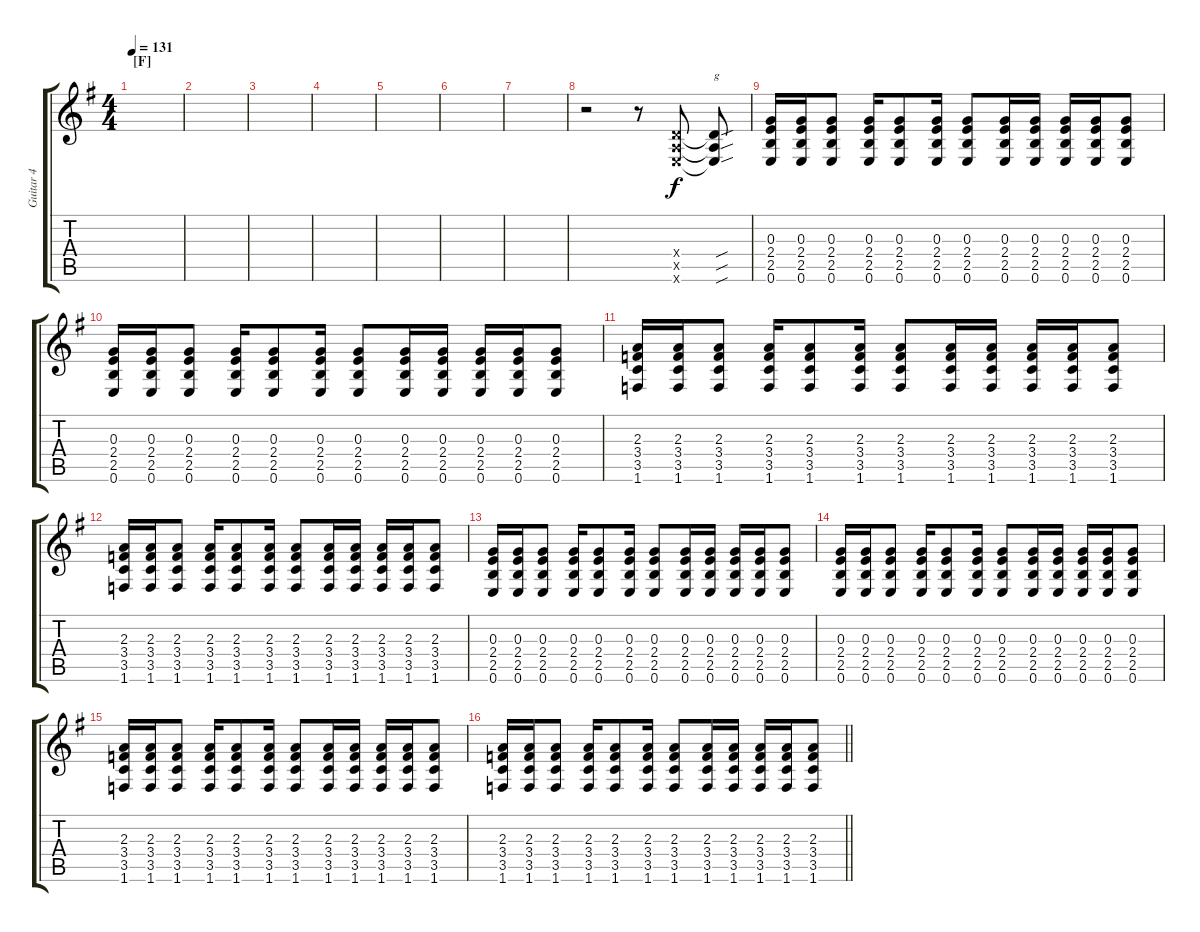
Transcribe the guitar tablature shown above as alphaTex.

\track ("Guitar 4" "Guitar 4") {instrument acousticguitarsteel}
\staff {score tabs}
\tuning (E4 B3 G3 D3 A2 E2) {hide}
\ts (4 4)
\section ("" "[F]")
\tempo 131
\clef g2
\ks eminor
|
|
|
|
|
|
|
r.2 r.8 (0.4{x} 0.5{x} 0.6{x}).8 (0.4{sou t} 0.5{sou t} 0.6{sou t}).8{txt "g"} |
(0.3 2.4 2.5 0.6).16 (0.3 2.4 2.5 0.6).16 (0.3 2.4 2.5 0.6).8 (0.3 2.4 2.5 0.6).16 (0.3 2.4 2.5 0.6).8 (0.3 2.4 2.5 0.6).16 (0.3 2.4 2.5 0.6).8 (0.3 2.4 2.5 0.6).16 (0.3 2.4 2.5 0.6).16 (0.3 2.4 2.5 0.6).16 (0.3 2.4 2.5 0.6).16 (0.3 2.4 2.5 0.6).8 |
(0.3 2.4 2.5 0.6).16 (0.3 2.4 2.5 0.6).16 (0.3 2.4 2.5 0.6).8 (0.3 2.4 2.5 0.6).16 (0.3 2.4 2.5 0.6).8 (0.3 2.4 2.5 0.6).16 (0.3 2.4 2.5 0.6).8 (0.3 2.4 2.5 0.6).16 (0.3 2.4 2.5 0.6).16 (0.3 2.4 2.5 0.6).16 (0.3 2.4 2.5 0.6).16 (0.3 2.4 2.5 0.6).8 |
(2.3 3.4 3.5 1.6).16 (2.3 3.4 3.5 1.6).16 (2.3 3.4 3.5 1.6).8 (2.3 3.4 3.5 1.6).16 (2.3 3.4 3.5 1.6).8 (2.3 3.4 3.5 1.6).16 (2.3 3.4 3.5 1.6).8 (2.3 3.4 3.5 1.6).16 (2.3 3.4 3.5 1.6).16 (2.3 3.4 3.5 1.6).16 (2.3 3.4 3.5 1.6).16 (2.3 3.4 3.5 1.6).8 |
(2.3 3.4 3.5 1.6).16 (2.3 3.4 3.5 1.6).16 (2.3 3.4 3.5 1.6).8 (2.3 3.4 3.5 1.6).16 (2.3 3.4 3.5 1.6).8 (2.3 3.4 3.5 1.6).16 (2.3 3.4 3.5 1.6).8 (2.3 3.4 3.5 1.6).16 (2.3 3.4 3.5 1.6).16 (2.3 3.4 3.5 1.6).16 (2.3 3.4 3.5 1.6).16 (2.3 3.4 3.5 1.6).8 |
(0.3 2.4 2.5 0.6).16 (0.3 2.4 2.5 0.6).16 (0.3 2.4 2.5 0.6).8 (0.3 2.4 2.5 0.6).16 (0.3 2.4 2.5 0.6).8 (0.3 2.4 2.5 0.6).16 (0.3 2.4 2.5 0.6).8 (0.3 2.4 2.5 0.6).16 (0.3 2.4 2.5 0.6).16 (0.3 2.4 2.5 0.6).16 (0.3 2.4 2.5 0.6).16 (0.3 2.4 2.5 0.6).8 |
(0.3 2.4 2.5 0.6).16 (0.3 2.4 2.5 0.6).16 (0.3 2.4 2.5 0.6).8 (0.3 2.4 2.5 0.6).16 (0.3 2.4 2.5 0.6).8 (0.3 2.4 2.5 0.6).16 (0.3 2.4 2.5 0.6).8 (0.3 2.4 2.5 0.6).16 (0.3 2.4 2.5 0.6).16 (0.3 2.4 2.5 0.6).16 (0.3 2.4 2.5 0.6).16 (0.3 2.4 2.5 0.6).8 |
(2.3 3.4 3.5 1.6).16 (2.3 3.4 3.5 1.6).16 (2.3 3.4 3.5 1.6).8 (2.3 3.4 3.5 1.6).16 (2.3 3.4 3.5 1.6).8 (2.3 3.4 3.5 1.6).16 (2.3 3.4 3.5 1.6).8 (2.3 3.4 3.5 1.6).16 (2.3 3.4 3.5 1.6).16 (2.3 3.4 3.5 1.6).16 (2.3 3.4 3.5 1.6).16 (2.3 3.4 3.5 1.6).8 |
\barLineRight lightlight
(2.3 3.4 3.5 1.6).16 (2.3 3.4 3.5 1.6).16 (2.3 3.4 3.5 1.6).8 (2.3 3.4 3.5 1.6).16 (2.3 3.4 3.5 1.6).8 (2.3 3.4 3.5 1.6).16 (2.3 3.4 3.5 1.6).8 (2.3 3.4 3.5 1.6).16 (2.3 3.4 3.5 1.6).16 (2.3 3.4 3.5 1.6).16 (2.3 3.4 3.5 1.6).16 (2.3 3.4 3.5 1.6).8
